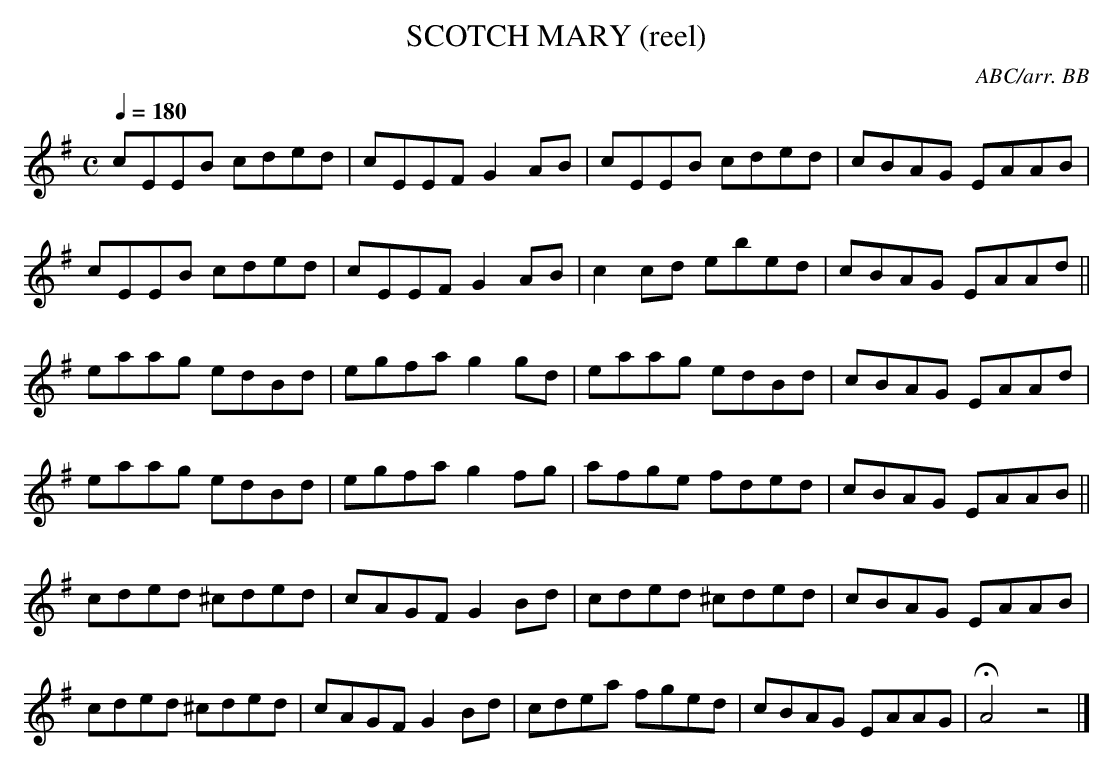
X:1
T:SCOTCH MARY (reel)
C:ABC/arr. BB
I suspect the Byrne Brothers added Part 3 so they
could show off their C sharps!
Q:1/4=180
L:1/8
M:C
K:Ador
cEEB cded|cEEF G2AB|cEEB cded|cBAG EAAB|
cEEB cded|cEEF G2AB|c2cd ebed|cBAG EAAd||
eaag edBd|egfa g2gd|eaag edBd|cBAG EAAd|
eaag edBd|egfa g2fg|afge fded|cBAG EAAB||
cded ^cded|cAGF G2Bd|cded ^cded|cBAG EAAB|
cded ^cded|cAGF G2Bd|cdea fged|cBAG EAAG|HA4z4|]
